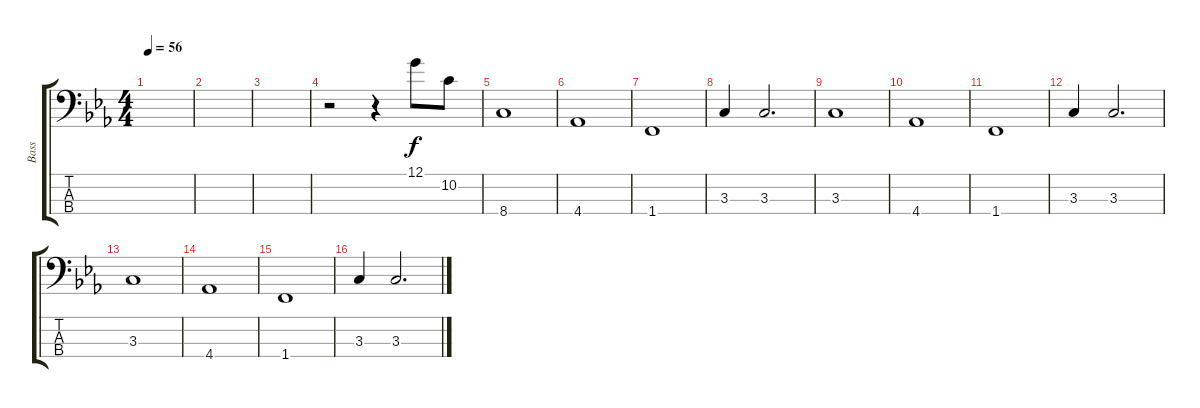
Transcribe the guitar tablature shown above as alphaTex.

\track ("Bass" "Bass") {instrument electricbassfinger}
\staff {score tabs}
\tuning (G2 D2 A1 E1) {hide}
\ts (4 4)
\tempo 56
\clef f4
\ks cminor
|
|
|
r.2 r.4 12.1.8 10.2.8 |
8.4.1 |
4.4.1 |
1.4.1 |
3.3.4 3.3.2{d} |
3.3.1 |
4.4.1 |
1.4.1 |
3.3.4 3.3.2{d} |
3.3.1 |
4.4.1 |
1.4.1 |
3.3.4 3.3.2{d}
